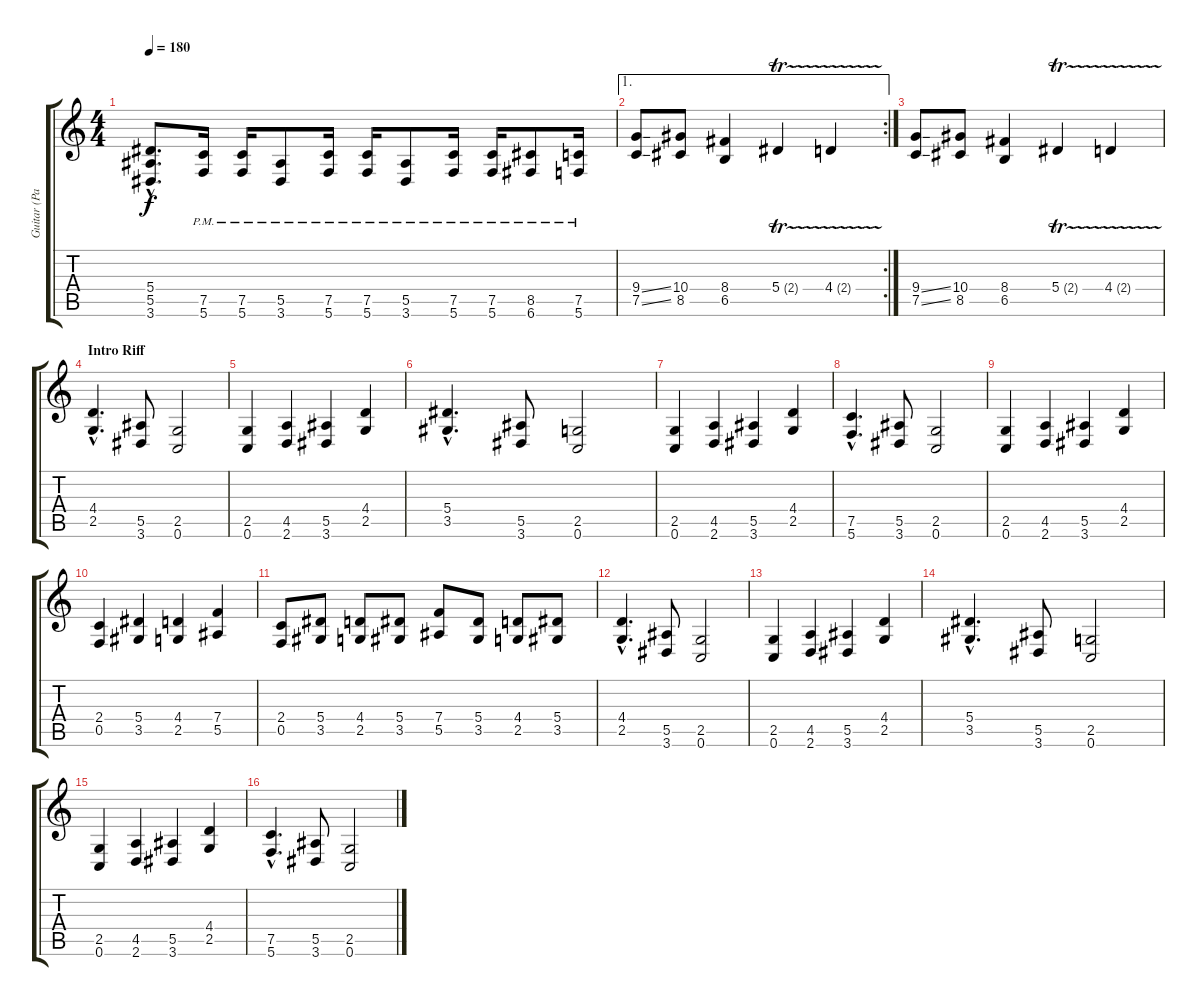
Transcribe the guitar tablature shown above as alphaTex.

\track ("Guitar (Paul)" "Guitar (Pa") {instrument distortionguitar}
\staff {score tabs}
\tuning (C4 G3 Eb3 Bb2 F2 C2) {hide}
\ts (4 4)
\tempo 180
\clef g2
\ks c
(5.4{hac} 5.5{hac} 3.6{hac}).8{d dy f} (7.5{pm} 5.6{pm}).16 (7.5{pm} 5.6{pm}).16 (5.5{pm} 3.6{pm}).8 (7.5{pm} 5.6{pm}).16 (7.5{pm} 5.6{pm}).16 (5.5{pm} 3.6{pm}).8 (7.5{pm} 5.6{pm}).16 (7.5{pm} 5.6{pm}).16 (8.5{pm} 6.6{pm}).8 (7.5{pm} 5.6{pm}).16 |
\ae 1
\rc 2
(9.4{ss} 7.5{ss}).8 (10.4 8.5).8 (8.4 6.5).4 5.4{tr (2 16)}.4 4.4{tr (2 16)}.4 |
(9.4{ss} 7.5{ss}).8 (10.4 8.5).8 (8.4 6.5).4 5.4{tr (2 16)}.4 4.4{tr (2 16)}.4 |
\section ("" "Intro Riff")
(4.4{hac} 2.5{hac}).4{d} (5.5 3.6).8 (2.5 0.6).2 |
(2.5 0.6).4 (4.5 2.6).4 (5.5 3.6).4 (4.4 2.5).4 |
(5.4{hac} 3.5{hac}).4{d} (5.5 3.6).8 (2.5 0.6).2 |
(2.5 0.6).4 (4.5 2.6).4 (5.5 3.6).4 (4.4 2.5).4 |
(7.5{hac} 5.6{hac}).4{d} (5.5 3.6).8 (2.5 0.6).2 |
(2.5 0.6).4 (4.5 2.6).4 (5.5 3.6).4 (4.4 2.5).4 |
(2.4 0.5).4 (5.4 3.5).4 (4.4 2.5).4 (7.4 5.5).4 |
(2.4 0.5).8 (5.4 3.5).8 (4.4 2.5).8 (5.4 3.5).8 (7.4 5.5).8 (5.4 3.5).8 (4.4 2.5).8 (5.4 3.5).8 |
(4.4{hac} 2.5{hac}).4{d} (5.5 3.6).8 (2.5 0.6).2 |
(2.5 0.6).4 (4.5 2.6).4 (5.5 3.6).4 (4.4 2.5).4 |
(5.4{hac} 3.5{hac}).4{d} (5.5 3.6).8 (2.5 0.6).2 |
(2.5 0.6).4 (4.5 2.6).4 (5.5 3.6).4 (4.4 2.5).4 |
(7.5{hac} 5.6{hac}).4{d} (5.5 3.6).8 (2.5 0.6).2
